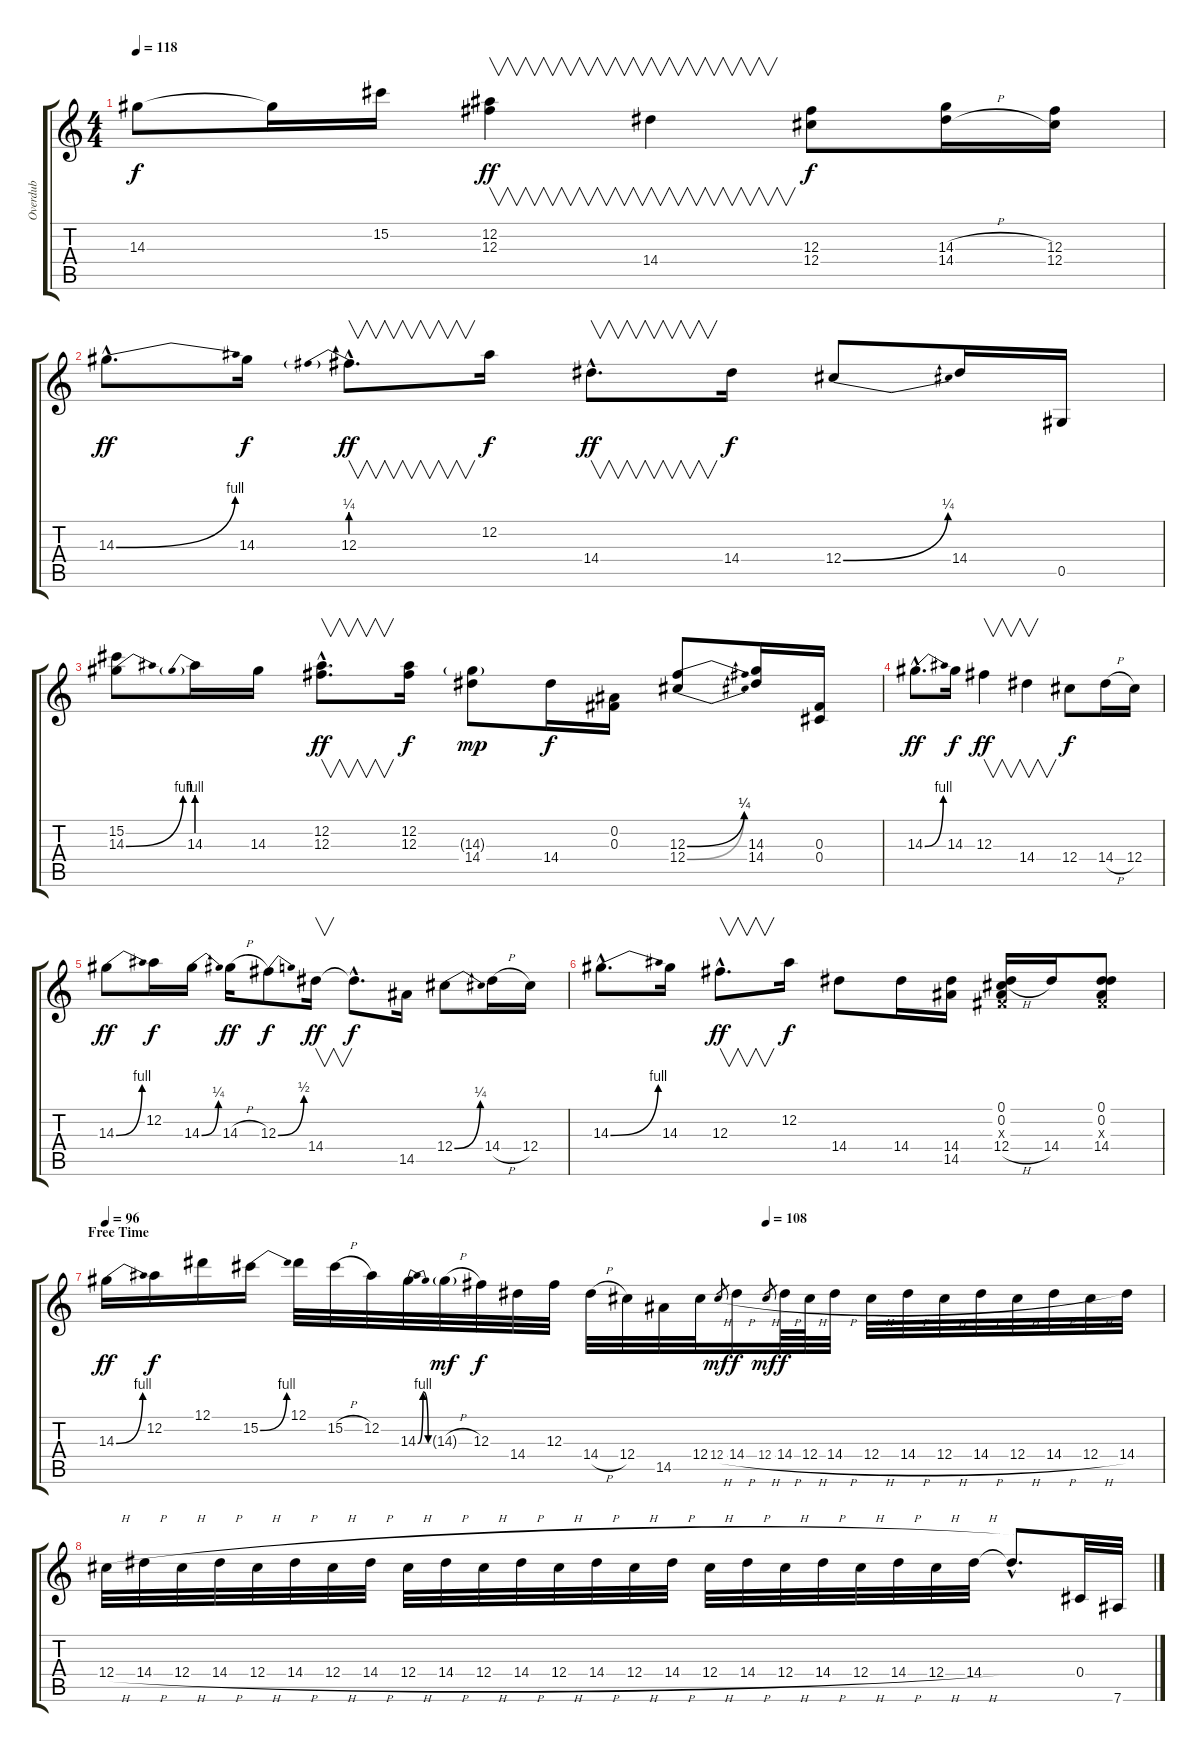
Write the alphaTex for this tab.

\track ("Overdub" "Overdub") {instrument fretlessbass}
\staff {score tabs}
\tuning (Eb4 Bb3 Gb3 Db3 Ab2 Eb2) {hide}
\ts (4 4)
\tempo 118
\clef g2
\ks c
14.3.8{dy f} 14.3{t}.16 15.2.16 (12.2 12.3).4{v dy ff} 14.4.4{v} (12.3 12.4).8{dy f} (14.3{h} 14.4{h}).16 (12.3 12.4).16 |
14.3{be (bend 0 0 60 4) hac}.8{d dy ff} 14.3.16{dy f} 12.3{be (prebend 0 1 60 1) hac}.8{v d dy ff} 12.2.16{dy f} 14.4{hac}.8{v d dy ff} 14.4.16{dy f} 12.4{be (bend 0 0 60 1)}.8 14.4.16 0.5.16 |
(15.2 14.3{be (bend 0 0 60 4)}).8 14.3{be (prebend 0 4 60 4)}.16 14.3.16 (12.2{hac} 12.3{hac}).8{v d dy ff} (12.2 12.3).16{dy f} (14.3{g} 14.4).8{dy mp} 14.4.16{dy f} (0.2 0.3).16 (12.3{be (bend 0 0 60 1)} 12.4{be (bend 0 0 60 1)}).8 (14.3 14.4).16 (0.3 0.4).16 |
14.3{be (bend 0 0 60 4) hac}.8{d dy ff} 14.3.16{dy f} 12.3.4{v dy ff} 14.4.4{v} 12.4.8{dy f} 14.4{h}.16 12.4.16 |
14.3{be (bend 0 0 60 4)}.8{dy ff} 12.2.16{dy f} 14.3{be (bend 0 0 60 1)}.16 14.3{h}.16{dy ff} 12.3{be (bend 0 0 60 2)}.8{dy f} 14.4.16{v dy ff} 14.4{hac t}.8{d dy f} 14.5.16 12.4{be (bend 0 0 60 1)}.8 14.4{h}.16 12.4.16 |
14.3{be (bend 0 0 60 4) hac}.8{d} 14.3.16 12.3{hac}.8{v d dy ff} 12.2.16{dy f} 14.4.8 14.4.16 (14.4 14.5).16 (0.1 0.2 0.3{x} 12.4{h}).16 14.4.16 (0.1 0.2 0.3{x} 14.4).8 |
\section ("" "Free Time")
\tempo 96
\tempo (108 0.625)
14.3{be (bend 0 0 60 4)}.16{dy ff} 12.2.16{dy f} 12.1.16 15.2{be (bend 0 0 60 4)}.16 12.1.32 15.2{h}.32 12.2.32 14.3{be (bendrelease 0 0 15 4 30 4 60 0)}.32 14.3{h g}.32{dy mf} 12.3.32{dy f} 14.4.32 12.3.32 14.4{h}.32 12.4.32 14.5.32 12.4.32 12.4{h}.8{gr dy mf} 14.4{h}.16{dy f} 12.4{h}.8{gr dy mf} 14.4{h}.64{dy f} 12.4{h}.64 14.4{h}.32 12.4{h}.32 14.4{h}.32 12.4{h}.32 14.4{h}.32 12.4{h}.32 14.4{h}.32 12.4{h}.32 14.4.32 |
12.4{h}.32 14.4{h}.32 12.4{h}.32 14.4{h}.32 12.4{h}.32 14.4{h}.32 12.4{h}.32 14.4{h}.32 12.4{h}.32 14.4{h}.32 12.4{h}.32 14.4{h}.32 12.4{h}.32 14.4{h}.32 12.4{h}.32 14.4{h}.32 12.4{h}.32 14.4{h}.32 12.4{h}.32 14.4{h}.32 12.4{h}.32 14.4{h}.32 12.4{h}.32 14.4{h}.32 14.4{hac t}.8{d} 0.4.32 7.6.32
